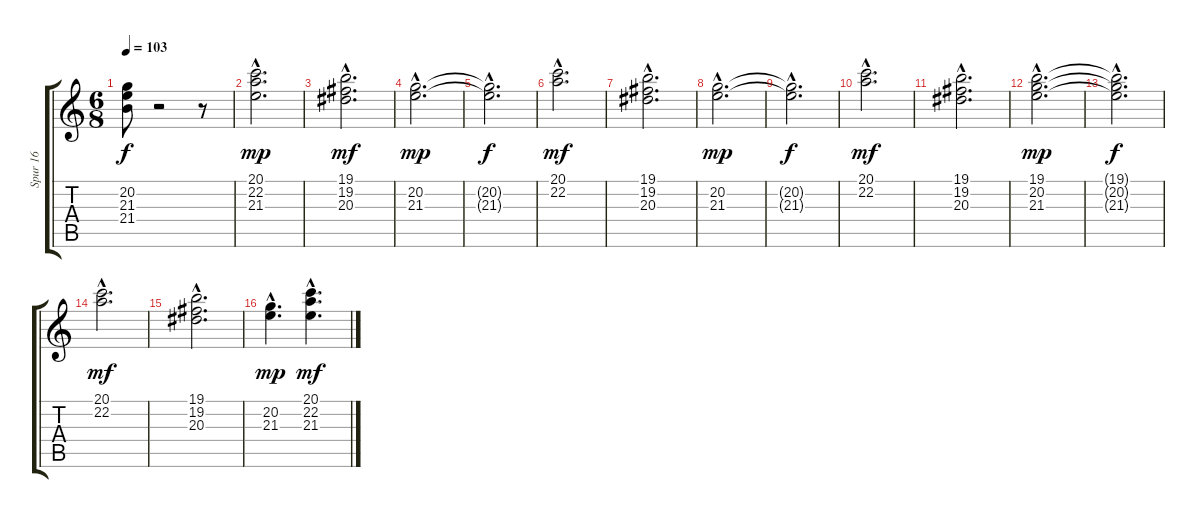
\track ("Spur 16" "Spur 16") {instrument acousticgrandpiano}
\staff {score tabs}
\tuning (E4 B3 G3 D3 A2 E2) {hide}
\ts (6 8)
\tempo 103
\clef g2
\ks c
(20.2 21.3 21.4).8{dy f} r.2 r.8 |
(20.1{hac} 22.2{hac} 21.3{hac}).2{d dy mp volume 5} |
(19.1 19.2{hac} 20.3{hac}).2{d dy mf} |
(20.2{hac} 21.3{hac}).2{d dy mp} |
(20.2{hac t} 21.3{t}).2{d dy f} |
(20.1{hac} 22.2{hac}).2{d dy mf} |
(19.1 19.2{hac} 20.3{hac}).2{d} |
(20.2{hac} 21.3{hac}).2{d dy mp} |
(20.2{hac t} 21.3{t}).2{d dy f} |
(20.1{hac} 22.2{hac}).2{d dy mf} |
(19.1{hac} 19.2 20.3).2{d} |
(19.1{hac} 20.2{hac} 21.3{hac}).2{d dy mp} |
(19.1{hac t} 20.2{hac t} 21.3{t}).2{d dy f} |
(20.1{hac} 22.2).2{d dy mf} |
(19.1 19.2{hac} 20.3{hac}).2{d} |
(20.2{hac} 21.3).4{d dy mp} (20.1{hac} 22.2 21.3).4{d dy mf}
